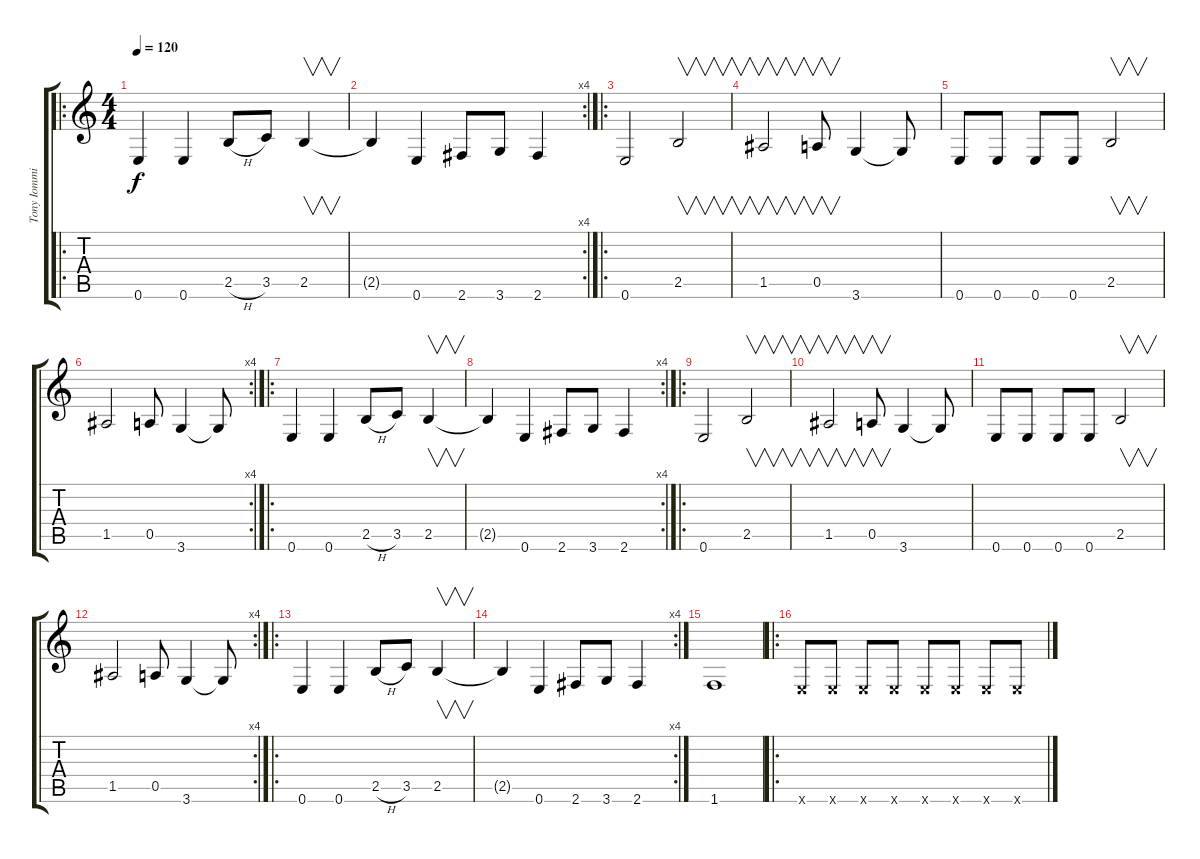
\track ("Tony Iommi" "Tony Iommi") {instrument distortionguitar}
\staff {score tabs}
\tuning (E4 B3 G3 D3 A2 E2) {hide}
\ro
\ts (4 4)
\tempo 120
\clef g2
\ks c
0.6.4{dy f instrument distortionguitar} 0.6.4 2.5{h}.8 3.5.8 2.5.4{v} |
\rc 4
2.5{t}.4 0.6.4 2.6.8 3.6.8 2.6.4 |
\ro
0.6.2 2.5.2{v} |
1.5.2{v} 0.5.8{v} 3.6.4 3.6{t}.8 |
0.6.8 0.6.8 0.6.8 0.6.8 2.5.2{v} |
\rc 4
1.5.2 0.5.8 3.6.4 3.6{t}.8 |
\ro
0.6.4 0.6.4 2.5{h}.8 3.5.8 2.5.4{v} |
\rc 4
2.5{t}.4 0.6.4 2.6.8 3.6.8 2.6.4 |
\ro
0.6.2 2.5.2{v} |
1.5.2{v} 0.5.8{v} 3.6.4 3.6{t}.8 |
0.6.8 0.6.8 0.6.8 0.6.8 2.5.2{v} |
\rc 4
1.5.2 0.5.8 3.6.4 3.6{t}.8 |
\ro
0.6.4 0.6.4 2.5{h}.8 3.5.8 2.5.4{v} |
\rc 4
2.5{t}.4 0.6.4 2.6.8 3.6.8 2.6.4 |
1.6.1 |
\ro
0.6{x}.8 0.6{x}.8 0.6{x}.8 0.6{x}.8 0.6{x}.8 0.6{x}.8 0.6{x}.8 0.6{x}.8
